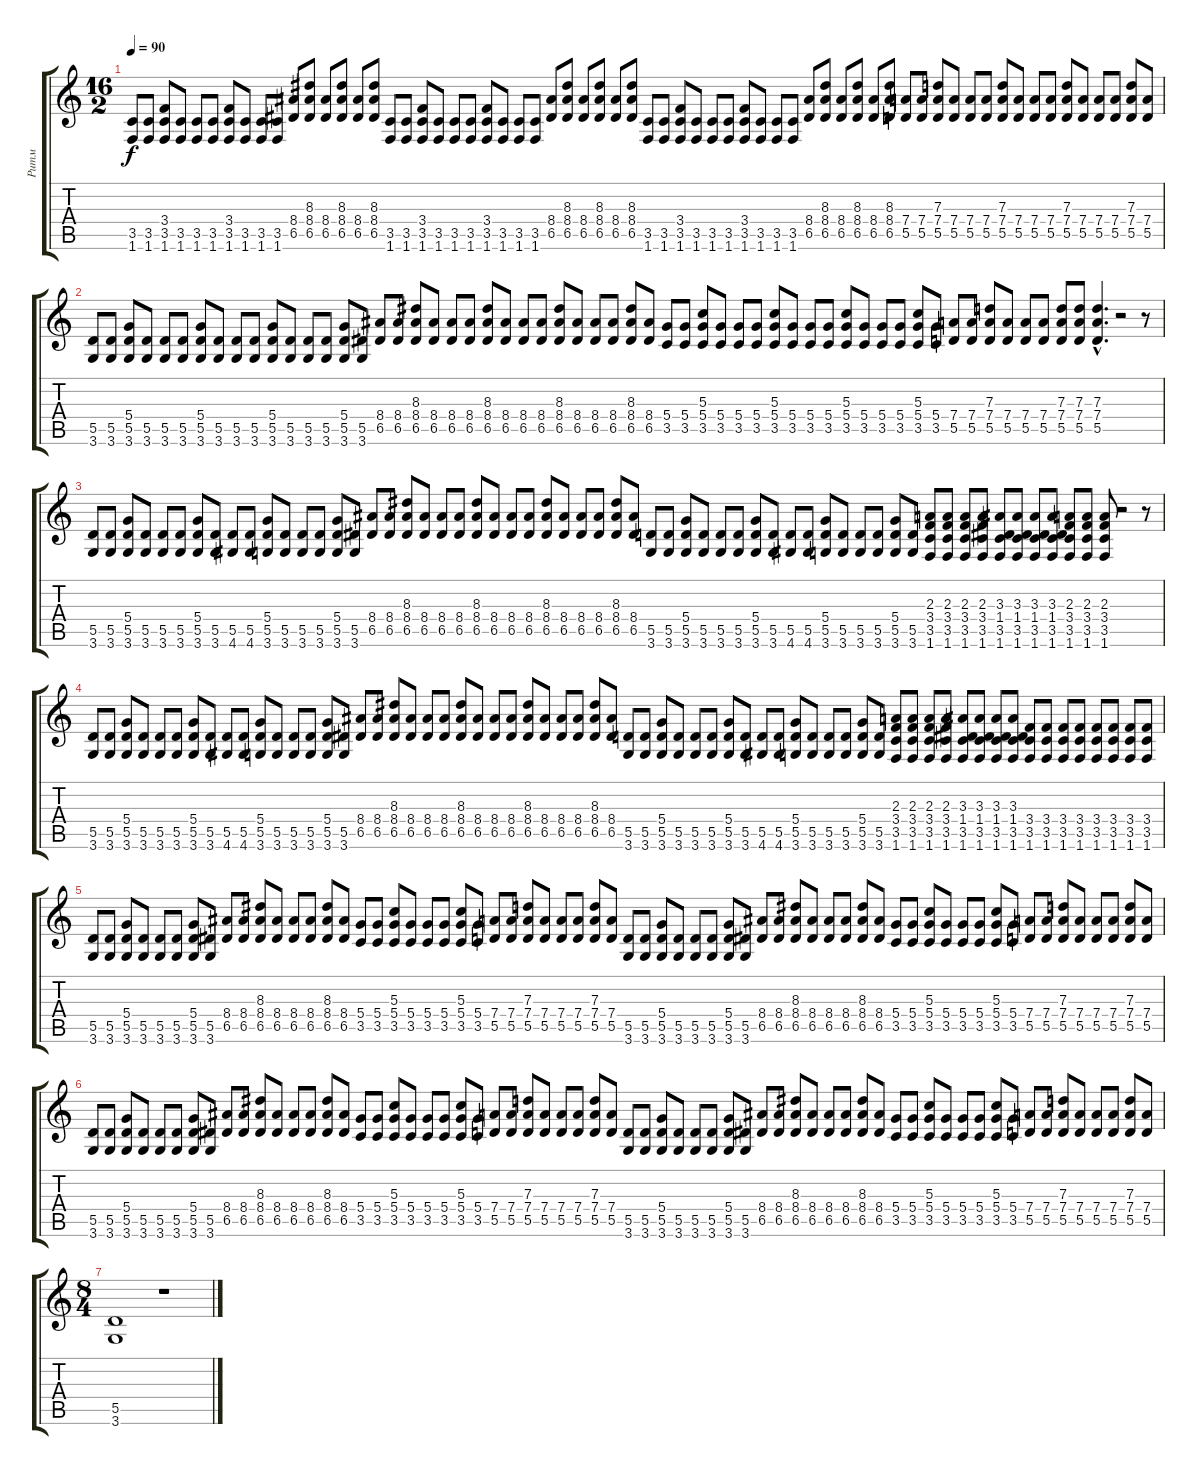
\track ("Ритм" "Ритм") {instrument distortionguitar}
\staff {score tabs}
\tuning (E4 B3 G3 D3 A2 E2) {hide}
\ts (16 2)
\tempo 90
\clef g2
\ks c
(3.5 1.6).8{dy f} (3.5 1.6).8 (3.4 3.5 1.6).8 (3.5 1.6).8 (3.5 1.6).8 (3.5 1.6).8 (3.4 3.5 1.6).8 (3.5 1.6).8 (3.5 1.6).8 (3.5 1.6).8 (8.4 6.5).8 (8.3 8.4 6.5).8 (8.4 6.5).8 (8.3 8.4 6.5).8 (8.4 6.5).8 (8.3 8.4 6.5).8 (3.5 1.6).8 (3.5 1.6).8 (3.4 3.5 1.6).8 (3.5 1.6).8 (3.5 1.6).8 (3.5 1.6).8 (3.4 3.5 1.6).8 (3.5 1.6).8 (3.5 1.6).8 (3.5 1.6).8 (8.4 6.5).8 (8.3 8.4 6.5).8 (8.4 6.5).8 (8.3 8.4 6.5).8 (8.4 6.5).8 (8.3 8.4 6.5).8 (3.5 1.6).8 (3.5 1.6).8 (3.4 3.5 1.6).8 (3.5 1.6).8 (3.5 1.6).8 (3.5 1.6).8 (3.4 3.5 1.6).8 (3.5 1.6).8 (3.5 1.6).8 (3.5 1.6).8 (8.4 6.5).8 (8.3 8.4 6.5).8 (8.4 6.5).8 (8.3 8.4 6.5).8 (8.4 6.5).8 (8.3 8.4 6.5).8 (7.4 5.5).8 (7.4 5.5).8 (7.3 7.4 5.5).8 (7.4 5.5).8 (7.4 5.5).8 (7.4 5.5).8 (7.3 7.4 5.5).8 (7.4 5.5).8 (7.4 5.5).8 (7.4 5.5).8 (7.3 7.4 5.5).8 (7.4 5.5).8 (7.4 5.5).8 (7.4 5.5).8 (7.3 7.4 5.5).8 (7.4 5.5).8 |
(5.5 3.6).8 (5.5 3.6).8 (5.4 5.5 3.6).8 (5.5 3.6).8 (5.5 3.6).8 (5.5 3.6).8 (5.4 5.5 3.6).8 (5.5 3.6).8 (5.5 3.6).8 (5.5 3.6).8 (5.4 5.5 3.6).8 (5.5 3.6).8 (5.5 3.6).8 (5.5 3.6).8 (5.4 5.5 3.6).8 (5.5 3.6).8 (8.4 6.5).8 (8.4 6.5).8 (8.3 8.4 6.5).8 (8.4 6.5).8 (8.4 6.5).8 (8.4 6.5).8 (8.3 8.4 6.5).8 (8.4 6.5).8 (8.4 6.5).8 (8.4 6.5).8 (8.3 8.4 6.5).8 (8.4 6.5).8 (8.4 6.5).8 (8.4 6.5).8 (8.3 8.4 6.5).8 (8.4 6.5).8 (5.4 3.5).8 (5.4 3.5).8 (5.3 5.4 3.5).8 (5.4 3.5).8 (5.4 3.5).8 (5.4 3.5).8 (5.3 5.4 3.5).8 (5.4 3.5).8 (5.4 3.5).8 (5.4 3.5).8 (5.3 5.4 3.5).8 (5.4 3.5).8 (5.4 3.5).8 (5.4 3.5).8 (5.3 5.4 3.5).8 (5.4 3.5).8 (7.4 5.5).8 (7.4 5.5).8 (7.3 7.4 5.5).8 (7.4 5.5).8 (7.4 5.5).8 (7.4 5.5).8 (7.3 7.4 5.5).8 (7.3 7.4 5.5).8 (7.3{hac} 7.4{hac} 5.5{hac}).4{d} r.2 r.8 |
(5.5 3.6).8 (5.5 3.6).8 (5.4 5.5 3.6).8 (5.5 3.6).8 (5.5 3.6).8 (5.5 3.6).8 (5.4 5.5 3.6).8 (5.5 3.6).8 (5.5 4.6).8 (5.5 4.6).8 (5.4 5.5 3.6).8 (5.5 3.6).8 (5.5 3.6).8 (5.5 3.6).8 (5.4 5.5 3.6).8 (5.5 3.6).8 (8.4 6.5).8 (8.4 6.5).8 (8.3 8.4 6.5).8 (8.4 6.5).8 (8.4 6.5).8 (8.4 6.5).8 (8.3 8.4 6.5).8 (8.4 6.5).8 (8.4 6.5).8 (8.4 6.5).8 (8.3 8.4 6.5).8 (8.4 6.5).8 (8.4 6.5).8 (8.4 6.5).8 (8.3 8.4 6.5).8 (8.4 6.5).8 (5.5 3.6).8 (5.5 3.6).8 (5.4 5.5 3.6).8 (5.5 3.6).8 (5.5 3.6).8 (5.5 3.6).8 (5.4 5.5 3.6).8 (5.5 3.6).8 (5.5 4.6).8 (5.5 4.6).8 (5.4 5.5 3.6).8 (5.5 3.6).8 (5.5 3.6).8 (5.5 3.6).8 (5.4 5.5 3.6).8 (5.5 3.6).8 (2.3 3.4 3.5 1.6).8 (2.3 3.4 3.5 1.6).8 (2.3 3.4 3.5 1.6).8 (2.3 3.4 3.5 1.6).8 (3.3 1.4 3.5 1.6).8 (3.3 1.4 3.5 1.6).8 (3.3 1.4 3.5 1.6).8 (3.3 1.4 3.5 1.6).8 (2.3 3.4 3.5 1.6).8 (2.3 3.4 3.5 1.6).8 (2.3 3.4 3.5 1.6).8 r.2 r.8 |
(5.5 3.6).8 (5.5 3.6).8 (5.4 5.5 3.6).8 (5.5 3.6).8 (5.5 3.6).8 (5.5 3.6).8 (5.4 5.5 3.6).8 (5.5 3.6).8 (5.5 4.6).8 (5.5 4.6).8 (5.4 5.5 3.6).8 (5.5 3.6).8 (5.5 3.6).8 (5.5 3.6).8 (5.4 5.5 3.6).8 (5.5 3.6).8 (8.4 6.5).8 (8.4 6.5).8 (8.3 8.4 6.5).8 (8.4 6.5).8 (8.4 6.5).8 (8.4 6.5).8 (8.3 8.4 6.5).8 (8.4 6.5).8 (8.4 6.5).8 (8.4 6.5).8 (8.3 8.4 6.5).8 (8.4 6.5).8 (8.4 6.5).8 (8.4 6.5).8 (8.3 8.4 6.5).8 (8.4 6.5).8 (5.5 3.6).8 (5.5 3.6).8 (5.4 5.5 3.6).8 (5.5 3.6).8 (5.5 3.6).8 (5.5 3.6).8 (5.4 5.5 3.6).8 (5.5 3.6).8 (5.5 4.6).8 (5.5 4.6).8 (5.4 5.5 3.6).8 (5.5 3.6).8 (5.5 3.6).8 (5.5 3.6).8 (5.4 5.5 3.6).8 (5.5 3.6).8 (2.3 3.4 3.5 1.6).8 (2.3 3.4 3.5 1.6).8 (2.3 3.4 3.5 1.6).8 (2.3 3.4 3.5 1.6).8 (3.3 1.4 3.5 1.6).8 (3.3 1.4 3.5 1.6).8 (3.3 1.4 3.5 1.6).8 (3.3 1.4 3.5 1.6).8 (3.4 3.5 1.6).8 (3.4 3.5 1.6).8 (3.4 3.5 1.6).8 (3.4 3.5 1.6).8 (3.4 3.5 1.6).8 (3.4 3.5 1.6).8 (3.4 3.5 1.6).8 (3.4 3.5 1.6).8 |
(5.5 3.6).8 (5.5 3.6).8 (5.4 5.5 3.6).8 (5.5 3.6).8 (5.5 3.6).8 (5.5 3.6).8 (5.4 5.5 3.6).8 (5.5 3.6).8 (8.4 6.5).8 (8.4 6.5).8 (8.3 8.4 6.5).8 (8.4 6.5).8 (8.4 6.5).8 (8.4 6.5).8 (8.3 8.4 6.5).8 (8.4 6.5).8 (5.4 3.5).8 (5.4 3.5).8 (5.3 5.4 3.5).8 (5.4 3.5).8 (5.4 3.5).8 (5.4 3.5).8 (5.3 5.4 3.5).8 (5.4 3.5).8 (7.4 5.5).8 (7.4 5.5).8 (7.3 7.4 5.5).8 (7.4 5.5).8 (7.4 5.5).8 (7.4 5.5).8 (7.3 7.4 5.5).8 (7.4 5.5).8 (5.5 3.6).8 (5.5 3.6).8 (5.4 5.5 3.6).8 (5.5 3.6).8 (5.5 3.6).8 (5.5 3.6).8 (5.4 5.5 3.6).8 (5.5 3.6).8 (8.4 6.5).8 (8.4 6.5).8 (8.3 8.4 6.5).8 (8.4 6.5).8 (8.4 6.5).8 (8.4 6.5).8 (8.3 8.4 6.5).8 (8.4 6.5).8 (5.4 3.5).8 (5.4 3.5).8 (5.3 5.4 3.5).8 (5.4 3.5).8 (5.4 3.5).8 (5.4 3.5).8 (5.3 5.4 3.5).8 (5.4 3.5).8 (7.4 5.5).8 (7.4 5.5).8 (7.3 7.4 5.5).8 (7.4 5.5).8 (7.4 5.5).8 (7.4 5.5).8 (7.3 7.4 5.5).8 (7.4 5.5).8 |
(5.5 3.6).8 (5.5 3.6).8 (5.4 5.5 3.6).8 (5.5 3.6).8 (5.5 3.6).8 (5.5 3.6).8 (5.4 5.5 3.6).8 (5.5 3.6).8 (8.4 6.5).8 (8.4 6.5).8 (8.3 8.4 6.5).8 (8.4 6.5).8 (8.4 6.5).8 (8.4 6.5).8 (8.3 8.4 6.5).8 (8.4 6.5).8 (5.4 3.5).8 (5.4 3.5).8 (5.3 5.4 3.5).8 (5.4 3.5).8 (5.4 3.5).8 (5.4 3.5).8 (5.3 5.4 3.5).8 (5.4 3.5).8 (7.4 5.5).8 (7.4 5.5).8 (7.3 7.4 5.5).8 (7.4 5.5).8 (7.4 5.5).8 (7.4 5.5).8 (7.3 7.4 5.5).8 (7.4 5.5).8 (5.5 3.6).8 (5.5 3.6).8 (5.4 5.5 3.6).8 (5.5 3.6).8 (5.5 3.6).8 (5.5 3.6).8 (5.4 5.5 3.6).8 (5.5 3.6).8 (8.4 6.5).8 (8.4 6.5).8 (8.3 8.4 6.5).8 (8.4 6.5).8 (8.4 6.5).8 (8.4 6.5).8 (8.3 8.4 6.5).8 (8.4 6.5).8 (5.4 3.5).8 (5.4 3.5).8 (5.3 5.4 3.5).8 (5.4 3.5).8 (5.4 3.5).8 (5.4 3.5).8 (5.3 5.4 3.5).8 (5.4 3.5).8 (7.4 5.5).8 (7.4 5.5).8 (7.3 7.4 5.5).8 (7.4 5.5).8 (7.4 5.5).8 (7.4 5.5).8 (7.3 7.4 5.5).8 (7.4 5.5).8 |
\ts (8 4)
(5.5 3.6).1 r.1
